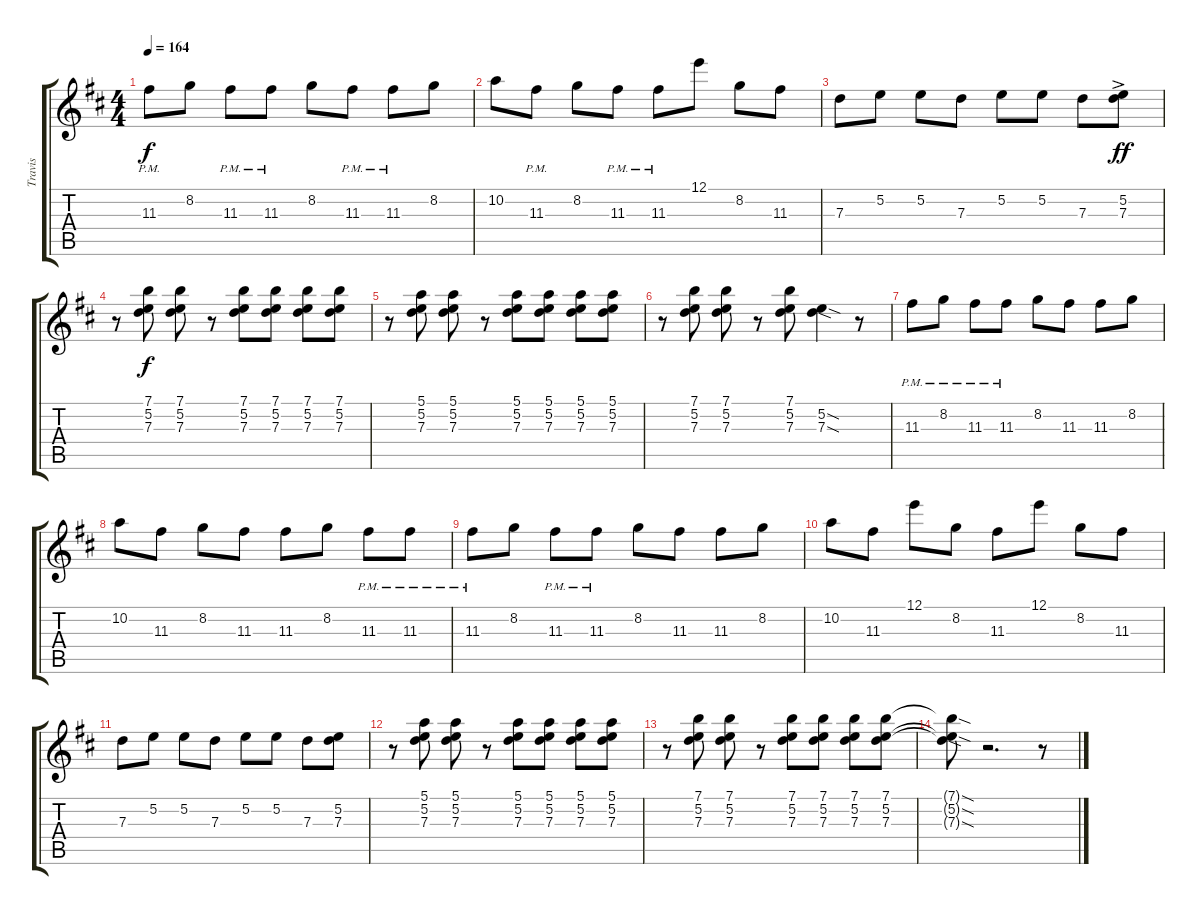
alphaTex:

\track ("Travis" "Travis") {instrument distortionguitar}
\staff {score tabs}
\tuning (E4 B3 G3 D3 A2 D2) {hide}
\ts (4 4)
\tempo 164
\clef g2
\ks d
11.3{pm}.8{dy f} 8.2.8 11.3{pm}.8 11.3{pm}.8 8.2.8 11.3{pm}.8 11.3{pm}.8 8.2.8 |
10.2.8 11.3{pm}.8 8.2.8 11.3{pm}.8 11.3{pm}.8 12.1.8 8.2.8 11.3.8 |
7.3.8 5.2.8 5.2.8 7.3.8 5.2.8 5.2.8 7.3.8 (5.2{ac} 7.3{ac}).8{dy ff} |
r.8 (7.1 5.2 7.3).8{dy f} (7.1 5.2 7.3).8 r.8 (7.1 5.2 7.3).8 (7.1 5.2 7.3).8 (7.1 5.2 7.3).8 (7.1 5.2 7.3).8 |
r.8 (5.1 5.2 7.3).8 (5.1 5.2 7.3).8 r.8 (5.1 5.2 7.3).8 (5.1 5.2 7.3).8 (5.1 5.2 7.3).8 (5.1 5.2 7.3).8 |
r.8 (7.1 5.2 7.3).8 (7.1 5.2 7.3).8 r.8 (7.1 5.2 7.3).8 (5.2{sod} 7.3{sod}).4 r.8 |
11.3{pm}.8 8.2{pm}.8 11.3{pm}.8 11.3{pm}.8 8.2.8 11.3.8 11.3.8 8.2.8 |
10.2.8 11.3.8 8.2.8 11.3.8 11.3.8 8.2.8 11.3{pm}.8 11.3{pm}.8 |
11.3{pm}.8 8.2.8 11.3{pm}.8 11.3{pm}.8 8.2.8 11.3.8 11.3.8 8.2.8 |
10.2.8 11.3.8 12.1.8 8.2.8 11.3.8 12.1.8 8.2.8 11.3.8 |
7.3.8 5.2.8 5.2.8 7.3.8 5.2.8 5.2.8 7.3.8 (5.2 7.3).8 |
r.8 (5.1 5.2 7.3).8 (5.1 5.2 7.3).8 r.8 (5.1 5.2 7.3).8 (5.1 5.2 7.3).8 (5.1 5.2 7.3).8 (5.1 5.2 7.3).8 |
r.8 (7.1 5.2 7.3).8 (7.1 5.2 7.3).8 r.8 (7.1 5.2 7.3).8 (7.1 5.2 7.3).8 (7.1 5.2 7.3).8 (7.1 5.2 7.3).8 |
(7.1{sod t} 5.2{sod t} 7.3{sod t}).8 r.2{d} r.8
